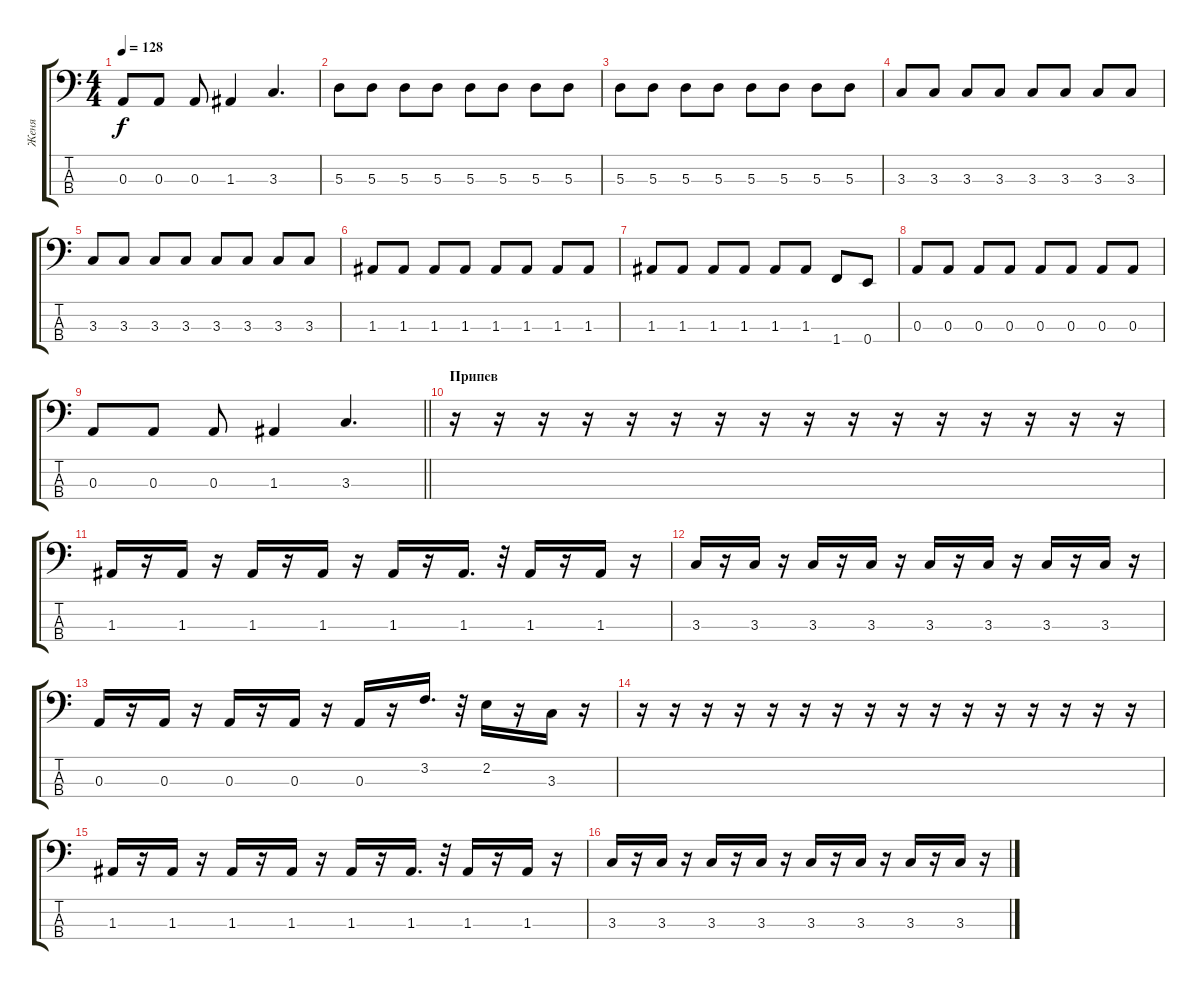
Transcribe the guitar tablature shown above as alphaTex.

\track ("Женя" "Женя") {instrument electricbassfinger}
\staff {score tabs}
\tuning (G2 D2 A1 E1) {hide}
\ts (4 4)
\tempo 128
\clef f4
\ks c
0.3.8{dy f} 0.3.8 0.3.8 1.3.4 3.3.4{d} |
5.3.8 5.3.8 5.3.8 5.3.8 5.3.8 5.3.8 5.3.8 5.3.8 |
5.3.8 5.3.8 5.3.8 5.3.8 5.3.8 5.3.8 5.3.8 5.3.8 |
3.3.8 3.3.8 3.3.8 3.3.8 3.3.8 3.3.8 3.3.8 3.3.8 |
3.3.8 3.3.8 3.3.8 3.3.8 3.3.8 3.3.8 3.3.8 3.3.8 |
1.3.8 1.3.8 1.3.8 1.3.8 1.3.8 1.3.8 1.3.8 1.3.8 |
1.3.8 1.3.8 1.3.8 1.3.8 1.3.8 1.3.8 1.4.8 0.4.8 |
0.3.8 0.3.8 0.3.8 0.3.8 0.3.8 0.3.8 0.3.8 0.3.8 |
\barLineRight lightlight
0.3.8 0.3.8 0.3.8 1.3.4 3.3.4{d} |
\section ("" "Припев")
r.16 r.16 r.16 r.16 r.16 r.16 r.16 r.16 r.16 r.16 r.16 r.16 r.16 r.16 r.16 r.16 |
1.3.16 r.16 1.3.16 r.16 1.3.16 r.16 1.3.16 r.16 1.3.16 r.16 1.3.16{d} r.32 1.3.16 r.16 1.3.16 r.16 |
3.3.16 r.16 3.3.16 r.16 3.3.16 r.16 3.3.16 r.16 3.3.16 r.16 3.3.16 r.16 3.3.16 r.16 3.3.16 r.16 |
0.3.16 r.16 0.3.16 r.16 0.3.16 r.16 0.3.16 r.16 0.3.16 r.16 3.2.16{d} r.32 2.2.16 r.16 3.3.16 r.16 |
r.16 r.16 r.16 r.16 r.16 r.16 r.16 r.16 r.16 r.16 r.16 r.16 r.16 r.16 r.16 r.16 |
1.3.16 r.16 1.3.16 r.16 1.3.16 r.16 1.3.16 r.16 1.3.16 r.16 1.3.16{d} r.32 1.3.16 r.16 1.3.16 r.16 |
3.3.16 r.16 3.3.16 r.16 3.3.16 r.16 3.3.16 r.16 3.3.16 r.16 3.3.16 r.16 3.3.16 r.16 3.3.16 r.16
